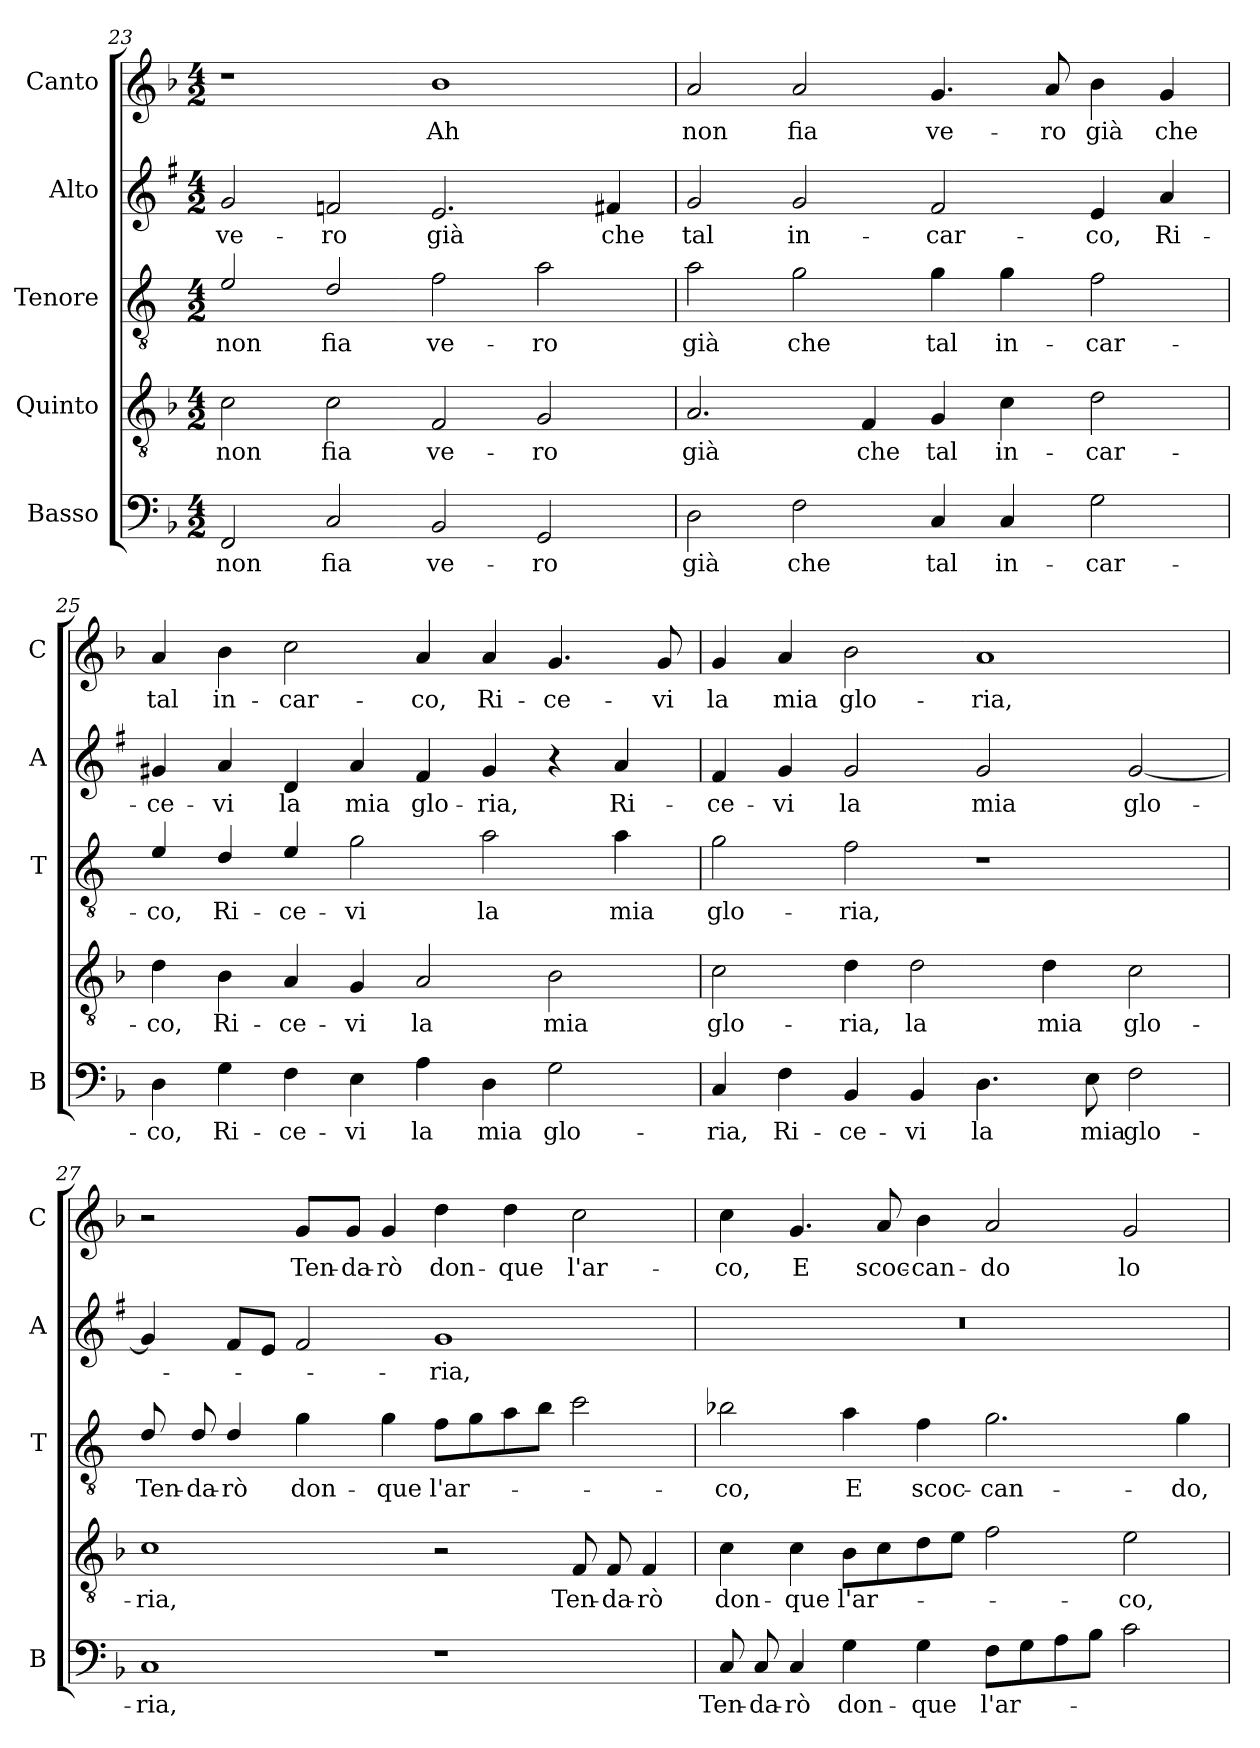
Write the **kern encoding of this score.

**kern	**text	**kern	**text	**kern	**text	**kern	**text	**kern	**text
*part5	*part5	*part4	*part4	*part3	*part3	*part2	*part2	*part1	*part1
*staff5	*staff5	*staff4	*staff4	*staff3	*staff3	*staff2	*staff2	*staff1	*staff1
*I"Basso	*	*I"Quinto	*	*I"Tenore	*	*I"Alto	*	*I"Canto	*
*I'B	*	*	*	*I'T	*	*I'A	*	*I'C	*
!!LO:PB:g=z
*clefF4	*	*clefGv2	*	*clefGv2	*	*clefG2	*	*clefG2	*
*	*	*	*	*ITrd4c7	*	*ITrd1c2	*	*	*
*k[b-]	*	*k[b-]	*	*k[b-]	*	*k[b-]	*	*k[b-]	*
*F:	*	*F:	*	*F:	*	*F:	*	*F:	*
*M4/2	*	*M4/2	*	*M4/2	*	*M4/2	*	*M4/2	*
=23	=23	=23	=23	=23	=23	=23	=23	=23	=23
!	!LO:LY:b	!	!LO:LY:b	!	!LO:LY:b	!	!LO:LY:b	!	!
2FF/	non	2c\	non	2A/	non	2f/	ve-	1r	.
!	!LO:LY:b	!	!LO:LY:b	!	!LO:LY:b	!	!LO:LY:b	!	!
2C/	fia	2c\	fia	2G/	fia	2e-X/	-ro	.	.
!	!LO:LY:b	!	!LO:LY:b	!	!LO:LY:b	!	!LO:LY:b	!	!LO:LY:b
2BB-/	ve-	2F/	ve-	2B-\	ve-	2.d/	già	1b-	Ah
!	!LO:LY:b	!	!LO:LY:b	!	!LO:LY:b	!	!	!	!
2GG/	-ro	2G/	-ro	2d\	-ro	.	.	.	.
!	!	!	!	!	!	!	!LO:LY:b	!	!
.	.	.	.	.	.	4en/	che	.	.
=24	=24	=24	=24	=24	=24	=24	=24	=24	=24
!	!LO:LY:b	!	!LO:LY:b	!	!LO:LY:b	!	!LO:LY:b	!	!LO:LY:b
2D\	già	2.A/	già	2d\	già	2f/	tal	2a/	non
!	!LO:LY:b	!	!	!	!LO:LY:b	!	!LO:LY:b	!	!LO:LY:b
2F\	che	.	.	2c\	che	2f/	in-	2a/	fia
!	!	!	!LO:LY:b	!	!	!	!	!	!
.	.	4F/	che	.	.	.	.	.	.
!	!LO:LY:b	!	!LO:LY:b	!	!LO:LY:b	!	!LO:LY:b	!	!LO:LY:b
4C/	tal	4G/	tal	4c\	tal	2e/	-car-	4.g/	ve-
!	!LO:LY:b	!	!LO:LY:b	!	!LO:LY:b	!	!	!	!
4C/	in-	4c\	in-	4c\	in-	.	.	.	.
!	!	!	!	!	!	!	!	!	!LO:LY:b
.	.	.	.	.	.	.	.	8a/	-ro
!	!LO:LY:b	!	!LO:LY:b	!	!LO:LY:b	!	!LO:LY:b	!	!LO:LY:b
2G\	-car-	2d\	-car-	2B-\	-car-	4d/	-co,	4b-\	già
!	!	!	!	!	!	!	!LO:LY:b	!	!LO:LY:b
.	.	.	.	.	.	4g/	Ri-	4g/	che
=25	=25	=25	=25	=25	=25	=25	=25	=25	=25
!	!LO:LY:b	!	!LO:LY:b	!	!LO:LY:b	!	!LO:LY:b	!	!LO:LY:b
4D\	-co,	4d\	-co,	4A/	-co,	4f#X/	-ce-	4a/	tal
!	!LO:LY:b	!	!LO:LY:b	!	!LO:LY:b	!	!LO:LY:b	!	!LO:LY:b
4G\	Ri-	4B-\	Ri-	4G/	Ri-	4g/	-vi	4b-\	in-
!	!LO:LY:b	!	!LO:LY:b	!	!LO:LY:b	!	!LO:LY:b	!	!LO:LY:b
4F\	-ce-	4A/	-ce-	4A/	-ce-	4c/	la	2cc\	-car-
!	!LO:LY:b	!	!LO:LY:b	!	!LO:LY:b	!	!LO:LY:b	!	!
4E\	-vi	4G/	-vi	2c\	-vi	4g/	mia	.	.
!	!LO:LY:b	!	!LO:LY:b	!	!	!	!LO:LY:b	!	!LO:LY:b
4A\	la	2A/	la	.	.	4e/	glo-	4a/	-co,
!	!LO:LY:b	!	!	!	!LO:LY:b	!	!LO:LY:b	!	!LO:LY:b
4D\	mia	.	.	2d\	la	4f#/	-ria,	4a/	Ri-
!	!LO:LY:b	!	!LO:LY:b	!	!	!	!	!	!LO:LY:b
2G\	glo-	2B-\	mia	.	.	4r	.	4.g/	-ce-
!	!	!	!	!	!LO:LY:b	!	!LO:LY:b	!	!
.	.	.	.	4d\	mia	4g/	Ri-	.	.
!	!	!	!	!	!	!	!	!	!LO:LY:b
.	.	.	.	.	.	.	.	8g/	-vi
!!LO:LB:g=z
=26	=26	=26	=26	=26	=26	=26	=26	=26	=26
!	!LO:LY:b	!	!LO:LY:b	!	!LO:LY:b	!	!LO:LY:b	!	!LO:LY:b
4C/	-ria,	2c\	glo-	2c\	glo-	4e/	-ce-	4g/	la
!	!LO:LY:b	!	!	!	!	!	!LO:LY:b	!	!LO:LY:b
4F\	Ri-	.	.	.	.	4f/	-vi	4a/	mia
!	!LO:LY:b	!	!LO:LY:b	!	!LO:LY:b	!	!LO:LY:b	!	!LO:LY:b
4BB-/	-ce-	4d\	-ria,	2B-\	-ria,	2f/	la	2b-\	glo-
!	!LO:LY:b	!	!LO:LY:b	!	!	!	!	!	!
4BB-/	-vi	2d\	la	.	.	.	.	.	.
!	!LO:LY:b	!	!	!	!	!	!LO:LY:b	!	!LO:LY:b
4.D\	la	.	.	1r	.	2f/	mia	1a	-ria,
!	!	!	!LO:LY:b	!	!	!	!	!	!
.	.	4d\	mia	.	.	.	.	.	.
!	!LO:LY:b	!	!	!	!	!	!	!	!
8E\	mia	.	.	.	.	.	.	.	.
!	!LO:LY:b	!	!LO:LY:b	!	!	!	!LO:LY:b	!	!
2F\	glo-	2c\	glo-	.	.	[2f/	glo-	.	.
=27	=27	=27	=27	=27	=27	=27	=27	=27	=27
!	!LO:LY:b	!	!LO:LY:b	!	!LO:LY:b	!	!	!	!
1C	-ria,	1c	-ria,	8G/	Ten-	4f/]	.	2r	.
!	!	!	!	!	!LO:LY:b	!	!	!	!
.	.	.	.	8G/	-da-	.	.	.	.
!	!	!	!	!	!LO:LY:b	!	!	!	!
.	.	.	.	4G/	-rò	8e/L	.	.	.
.	.	.	.	.	.	8d/J	.	.	.
!	!	!	!	!	!LO:LY:b	!	!	!	!LO:LY:b
.	.	.	.	4c\	don-	2e/	.	8g/L	Ten-
!	!	!	!	!	!	!	!	!	!LO:LY:b
.	.	.	.	.	.	.	.	8g/J	-da-
!	!	!	!	!	!LO:LY:b	!	!	!	!LO:LY:b
.	.	.	.	4c\	-que	.	.	4g/	-rò
!	!	!	!	!	!LO:LY:b	!	!LO:LY:b	!	!LO:LY:b
1r	.	2r	.	8B-\L	l'ar-	1f	-ria,	4dd\	don-
.	.	.	.	8c\	.	.	.	.	.
!	!	!	!	!	!	!	!	!	!LO:LY:b
.	.	.	.	8d\	.	.	.	4dd\	-que
.	.	.	.	8e\J	.	.	.	.	.
!	!	!	!LO:LY:b	!	!	!	!	!	!LO:LY:b
.	.	8F/	Ten-	2f\	.	.	.	2cc\	l'ar-
!	!	!	!LO:LY:b	!	!	!	!	!	!
.	.	8F/	-da-	.	.	.	.	.	.
!	!	!	!LO:LY:b	!	!	!	!	!	!
.	.	4F/	-rò	.	.	.	.	.	.
=28	=28	=28	=28	=28	=28	=28	=28	=28	=28
!	!LO:LY:b	!	!LO:LY:b	!	!LO:LY:b	!	!	!	!LO:LY:b
8C/	Ten-	4c\	don-	2e-X\	-co,	0r	.	4cc\	-co,
!	!LO:LY:b	!	!	!	!	!	!	!	!
8C/	-da-	.	.	.	.	.	.	.	.
!	!LO:LY:b	!	!LO:LY:b	!	!	!	!	!	!LO:LY:b
4C/	-rò	4c\	-que	.	.	.	.	4.g/	E
!	!LO:LY:b	!	!LO:LY:b	!	!LO:LY:b	!	!	!	!
4G\	don-	8B-\L	l'ar-	4d\	E	.	.	.	.
!	!	!	!	!	!	!	!	!	!LO:LY:b
.	.	8c\	.	.	.	.	.	8a/	scoc-
!	!LO:LY:b	!	!	!	!LO:LY:b	!	!	!	!LO:LY:b
4G\	-que	8d\	.	4B-\	scoc-	.	.	4b-\	-can-
.	.	8e\J	.	.	.	.	.	.	.
!	!LO:LY:b	!	!	!	!LO:LY:b	!	!	!	!LO:LY:b
8F\L	l'ar-	2f\	.	2.c\	-can-	.	.	2a/	-do
8G\	.	.	.	.	.	.	.	.	.
8A\	.	.	.	.	.	.	.	.	.
8B-\J	.	.	.	.	.	.	.	.	.
!	!	!	!LO:LY:b	!	!	!	!	!	!LO:LY:b
2c\	.	2e\	-co,	.	.	.	.	2g/	lo
!	!	!	!	!	!LO:LY:b	!	!	!	!
.	.	.	.	4c\	-do,	.	.	.	.
=	=	=	=	=	=	=	=	=	=
*-	*-	*-	*-	*-	*-	*-	*-	*-	*-
